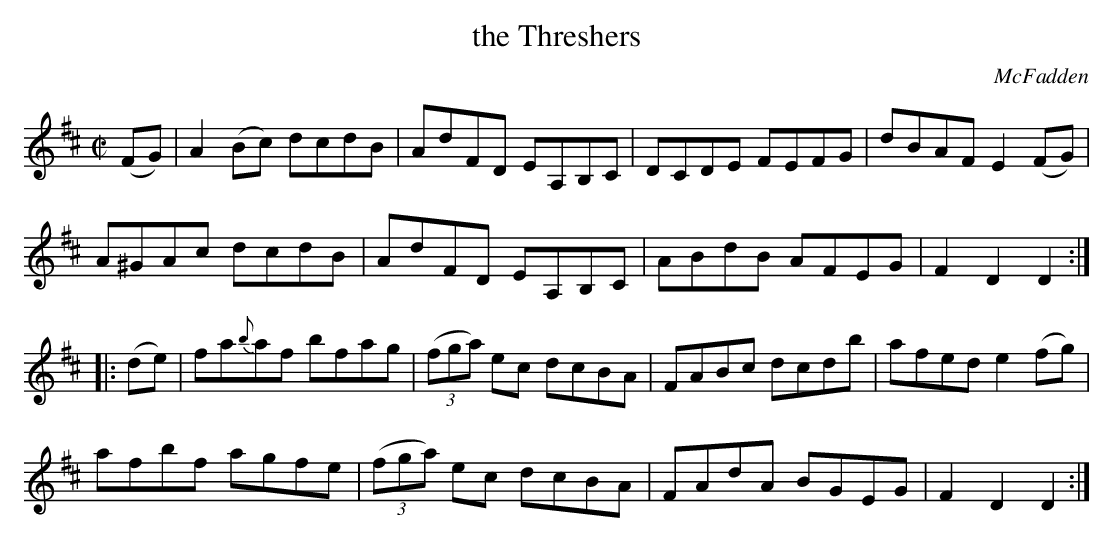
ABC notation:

X:1
T: the Threshers
O: McFadden
M: C|
L: 1/8
K: D
(FG) |\
A2(Bc) dcdB | AdFD EA,B,C | DCDE FEFG | dBAF E2(FG) |
A^GAc  dcdB | AdFD EA,B,C | ABdB AFEG | F2D2 D2    :|
|: (de) |\
fa{b}af bfag | ((3fga) ec dcBA | FABc dcdb | afed e2(fg) |
afbf    agfe | ((3fga) ec dcBA | FAdA BGEG | F2D2 D2    :|
